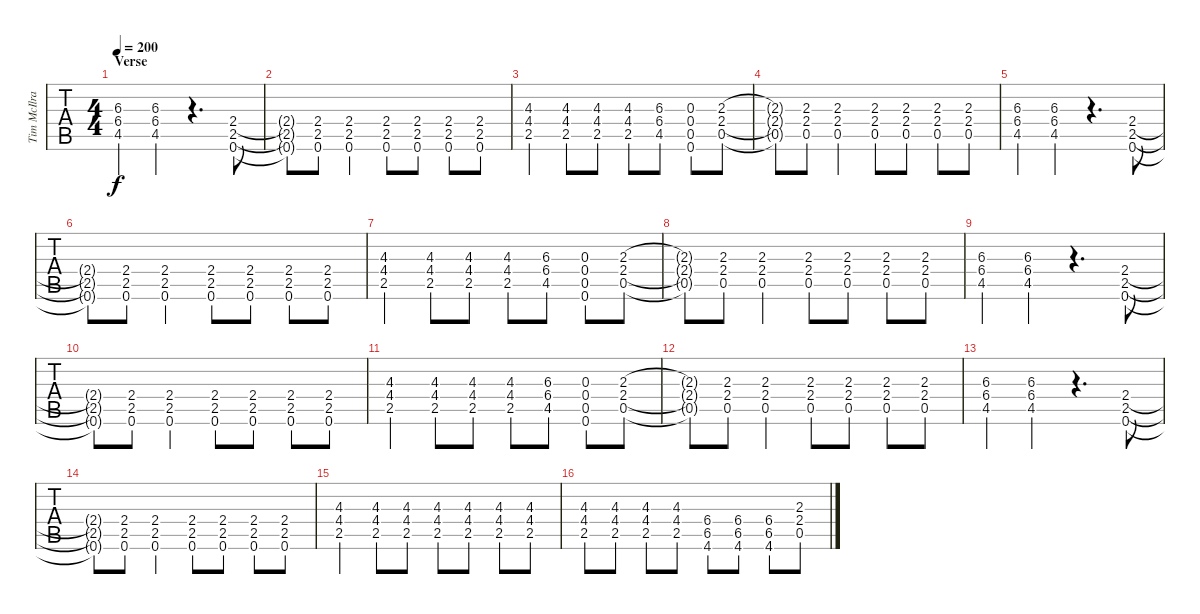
\track ("Tim McIlrath - Guitar One" "Tim McIlra") {instrument distortionguitar}
\staff {tabs}
\tuning (Eb4 Bb3 Gb3 Db3 Ab2 Eb2) {hide}
\ts (4 4)
\section ("" "Verse")
\tempo 200
\clef g2
\ks ebminor
(6.3 6.4 4.5).4{dy f} (6.3 6.4 4.5).4 r.4{d} (2.4 2.5 0.6).8 |
(2.4{t} 2.5{t} 0.6{t}).8 (2.4 2.5 0.6).8 (2.4 2.5 0.6).4 (2.4 2.5 0.6).8 (2.4 2.5 0.6).8 (2.4 2.5 0.6).8 (2.4 2.5 0.6).8 |
(4.3 4.4 2.5).4 (4.3 4.4 2.5).8 (4.3 4.4 2.5).8 (4.3 4.4 2.5).8 (6.3 6.4 4.5).8 (0.3 0.4 0.5 0.6).8 (2.3 2.4 0.5).8 |
(2.3{t} 2.4{t} 0.5{t}).8 (2.3 2.4 0.5).8 (2.3 2.4 0.5).4 (2.3 2.4 0.5).8 (2.3 2.4 0.5).8 (2.3 2.4 0.5).8 (2.3 2.4 0.5).8 |
(6.3 6.4 4.5).4 (6.3 6.4 4.5).4 r.4{d} (2.4 2.5 0.6).8 |
(2.4{t} 2.5{t} 0.6{t}).8 (2.4 2.5 0.6).8 (2.4 2.5 0.6).4 (2.4 2.5 0.6).8 (2.4 2.5 0.6).8 (2.4 2.5 0.6).8 (2.4 2.5 0.6).8 |
(4.3 4.4 2.5).4 (4.3 4.4 2.5).8 (4.3 4.4 2.5).8 (4.3 4.4 2.5).8 (6.3 6.4 4.5).8 (0.3 0.4 0.5 0.6).8 (2.3 2.4 0.5).8 |
(2.3{t} 2.4{t} 0.5{t}).8 (2.3 2.4 0.5).8 (2.3 2.4 0.5).4 (2.3 2.4 0.5).8 (2.3 2.4 0.5).8 (2.3 2.4 0.5).8 (2.3 2.4 0.5).8 |
(6.3 6.4 4.5).4 (6.3 6.4 4.5).4 r.4{d} (2.4 2.5 0.6).8 |
(2.4{t} 2.5{t} 0.6{t}).8 (2.4 2.5 0.6).8 (2.4 2.5 0.6).4 (2.4 2.5 0.6).8 (2.4 2.5 0.6).8 (2.4 2.5 0.6).8 (2.4 2.5 0.6).8 |
(4.3 4.4 2.5).4 (4.3 4.4 2.5).8 (4.3 4.4 2.5).8 (4.3 4.4 2.5).8 (6.3 6.4 4.5).8 (0.3 0.4 0.5 0.6).8 (2.3 2.4 0.5).8 |
(2.3{t} 2.4{t} 0.5{t}).8 (2.3 2.4 0.5).8 (2.3 2.4 0.5).4 (2.3 2.4 0.5).8 (2.3 2.4 0.5).8 (2.3 2.4 0.5).8 (2.3 2.4 0.5).8 |
(6.3 6.4 4.5).4 (6.3 6.4 4.5).4 r.4{d} (2.4 2.5 0.6).8 |
(2.4{t} 2.5{t} 0.6{t}).8 (2.4 2.5 0.6).8 (2.4 2.5 0.6).4 (2.4 2.5 0.6).8 (2.4 2.5 0.6).8 (2.4 2.5 0.6).8 (2.4 2.5 0.6).8 |
(4.3 4.4 2.5).4 (4.3 4.4 2.5).8 (4.3 4.4 2.5).8 (4.3 4.4 2.5).8 (4.3 4.4 2.5).8 (4.3 4.4 2.5).8 (4.3 4.4 2.5).8 |
(4.3 4.4 2.5).8 (4.3 4.4 2.5).8 (4.3 4.4 2.5).8 (4.3 4.4 2.5).8 (6.4 6.5 4.6).8 (6.4 6.5 4.6).8 (6.4 6.5 4.6).8 (2.3 2.4 0.5).8
